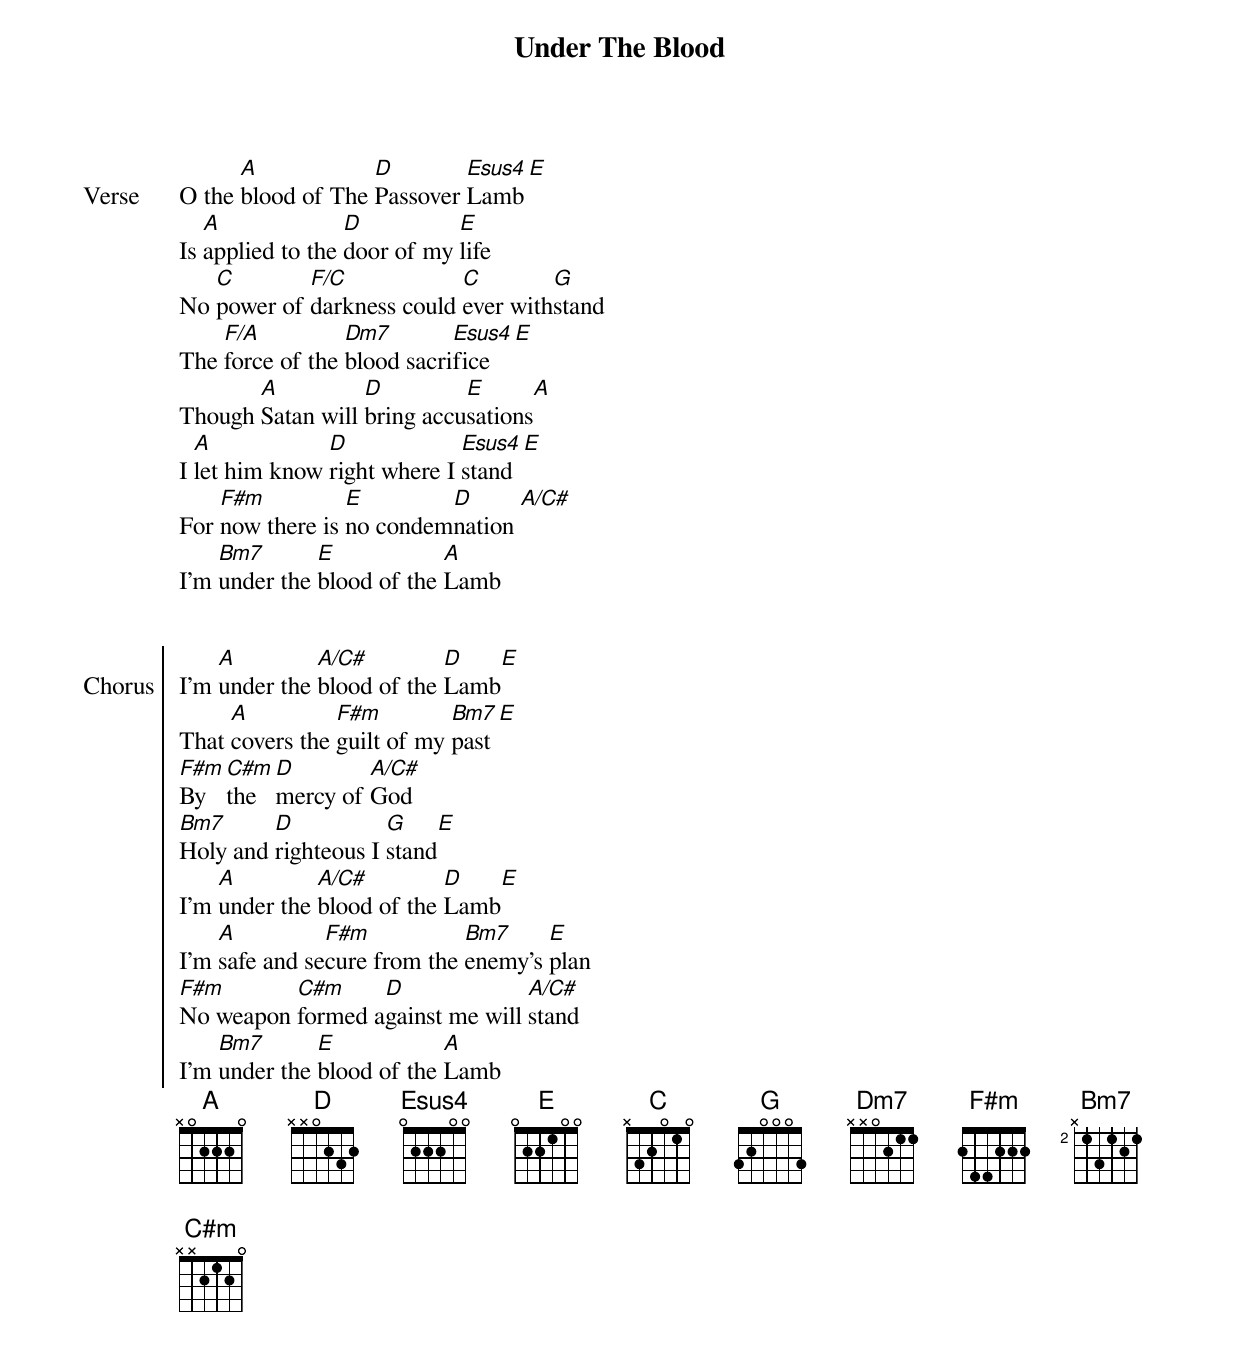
{title: Under The Blood}
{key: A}
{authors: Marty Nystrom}
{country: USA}
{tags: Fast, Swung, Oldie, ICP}
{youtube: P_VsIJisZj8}

{start_of_verse: Verse}
O the [A]blood of The [D]Passover [Esus4]Lamb[E]
Is [A]applied to the [D]door of my [E]life
No [C]power of [F/C]darkness could [C]ever with[G]stand
The [F/A]force of the [Dm7]blood sacri[Esus4]fice [E]
Though [A]Satan will [D]bring accu[E]sations[A]
I [A]let him know [D]right where I [Esus4]stand[E]
For [F#m]now there is [E]no condem[D]nation [A/C#]
I'm [Bm7]under the [E]blood of the [A]Lamb

{end_of_verse}

{start_of_chorus: Chorus}
I’m [A]under the [A/C#]blood of the [D]Lamb[E]
That [A]covers the [F#m]guilt of my [Bm7]past[E]
[F#m]By [C#m]the [D]mercy of [A/C#]God
[Bm7]Holy and [D]righteous I [G]stand[E]
I'm [A]under the [A/C#]blood of the [D]Lamb[E]
I'm [A]safe and se[F#m]cure from the [Bm7]enemy’s [E]plan
[F#m]No weapon [C#m]formed a[D]gainst me will [A/C#]stand
I'm [Bm7]under the [E]blood of the [A]Lamb
{end_of_chorus}
